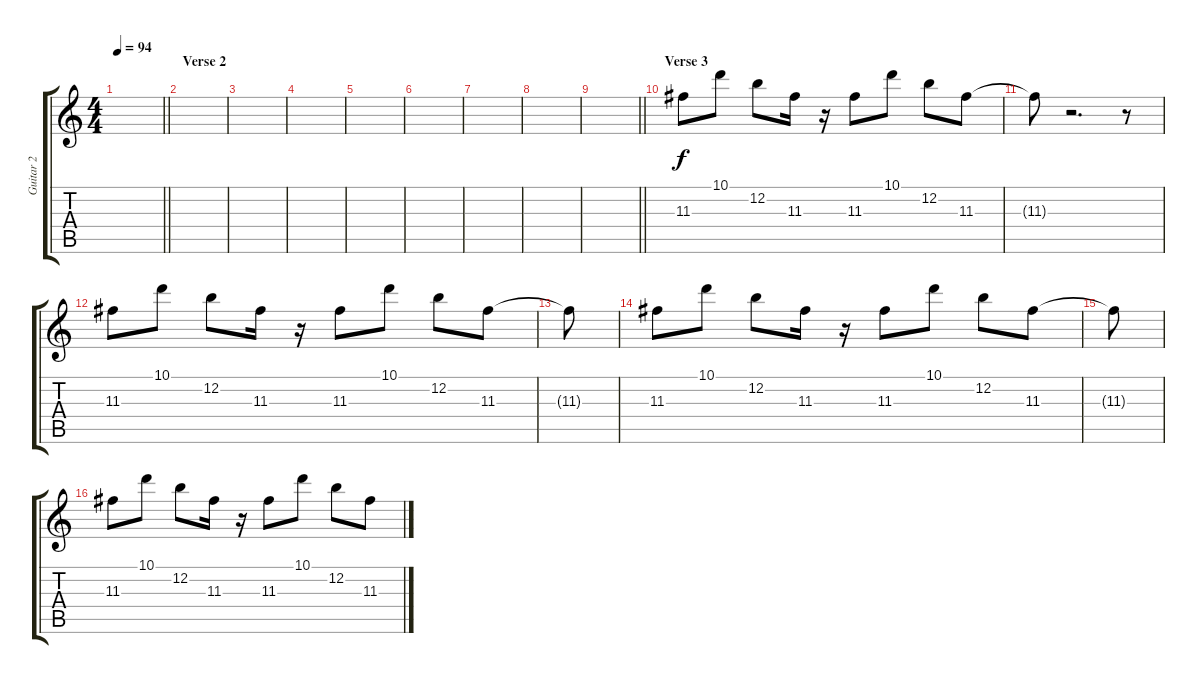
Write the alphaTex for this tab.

\track ("Guitar 2" "Guitar 2") {instrument electricguitarclean}
\staff {score tabs}
\tuning (E4 B3 G3 D3 A2 E2) {hide}
\ts (4 4)
\tempo 94
\clef g2
\barLineRight lightlight
\ks c
|
\section ("" "Verse 2")
|
|
|
|
|
|
|
\barLineRight lightlight
|
\section ("" "Verse 3")
11.3.8 10.1.8 12.2.8 11.3.16 r.16 11.3.8 10.1.8 12.2.8 11.3.8 |
11.3{t}.8 r.2{d} r.8 |
11.3.8 10.1.8 12.2.8 11.3.16 r.16 11.3.8 10.1.8 12.2.8 11.3.8 |
11.3{t}.8 |
11.3.8 10.1.8 12.2.8 11.3.16 r.16 11.3.8 10.1.8 12.2.8 11.3.8 |
11.3{t}.8 |
11.3.8 10.1.8 12.2.8 11.3.16 r.16 11.3.8 10.1.8 12.2.8 11.3.8
